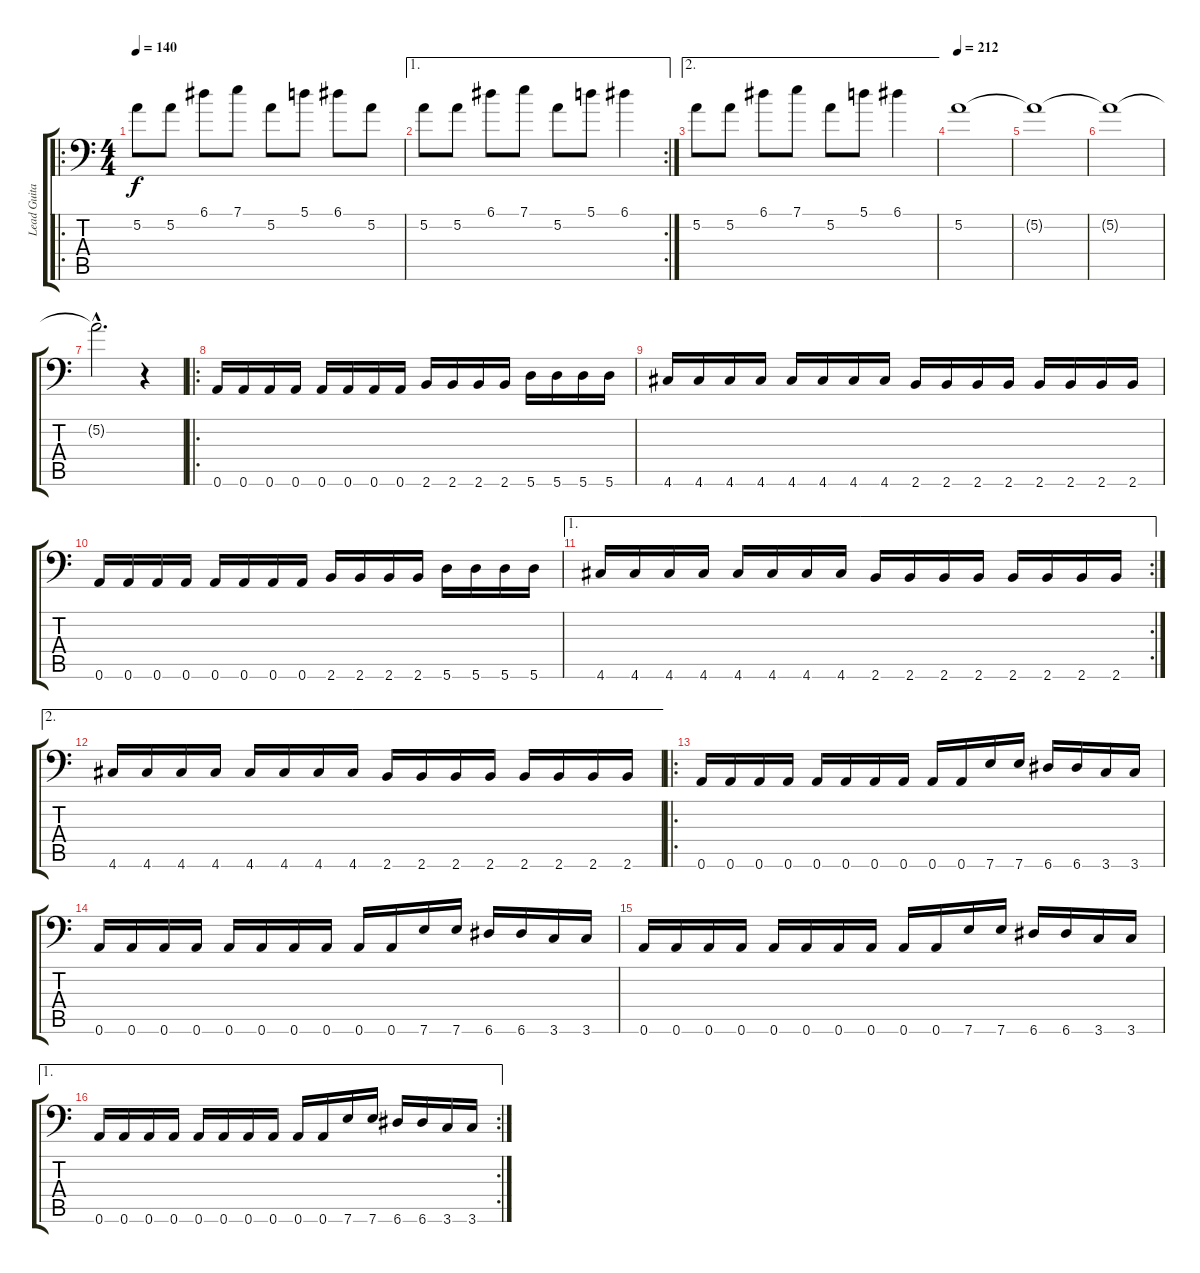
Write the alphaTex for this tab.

\track ("Lead Guitar" "Lead Guita") {instrument distortionguitar}
\staff {score tabs}
\tuning (A3 E3 C3 G2 D2 A1) {hide}
\ro
\ts (4 4)
\tempo 140
\clef f4
\ks c
5.2.8{dy f} 5.2.8 6.1.8 7.1.8 5.2.8 5.1.8 6.1.8 5.2.8 |
\ae 1
\rc 2
5.2.8 5.2.8 6.1.8 7.1.8 5.2.8 5.1.8 6.1.4 |
\ae 2
5.2.8 5.2.8 6.1.8 7.1.8 5.2.8 5.1.8 6.1.4 |
\tempo 212
5.2.1{volume 0} |
5.2{t}.1 |
5.2{t}.1 |
5.2{hac t}.2{d} r.4{volume 14} |
\ro
0.6.16 0.6.16 0.6.16 0.6.16 0.6.16 0.6.16 0.6.16 0.6.16 2.6.16 2.6.16 2.6.16 2.6.16 5.6.16 5.6.16 5.6.16 5.6.16 |
4.6.16 4.6.16 4.6.16 4.6.16 4.6.16 4.6.16 4.6.16 4.6.16 2.6.16 2.6.16 2.6.16 2.6.16 2.6.16 2.6.16 2.6.16 2.6.16 |
0.6.16 0.6.16 0.6.16 0.6.16 0.6.16 0.6.16 0.6.16 0.6.16 2.6.16 2.6.16 2.6.16 2.6.16 5.6.16 5.6.16 5.6.16 5.6.16 |
\ae 1
\rc 2
4.6.16 4.6.16 4.6.16 4.6.16 4.6.16 4.6.16 4.6.16 4.6.16 2.6.16 2.6.16 2.6.16 2.6.16 2.6.16 2.6.16 2.6.16 2.6.16 |
\ae 2
4.6.16 4.6.16 4.6.16 4.6.16 4.6.16 4.6.16 4.6.16 4.6.16 2.6.16 2.6.16 2.6.16 2.6.16 2.6.16 2.6.16 2.6.16 2.6.16 |
\ro
0.6.16 0.6.16 0.6.16 0.6.16 0.6.16 0.6.16 0.6.16 0.6.16 0.6.16 0.6.16 7.6.16 7.6.16 6.6.16 6.6.16 3.6.16 3.6.16 |
0.6.16 0.6.16 0.6.16 0.6.16 0.6.16 0.6.16 0.6.16 0.6.16 0.6.16 0.6.16 7.6.16 7.6.16 6.6.16 6.6.16 3.6.16 3.6.16 |
0.6.16 0.6.16 0.6.16 0.6.16 0.6.16 0.6.16 0.6.16 0.6.16 0.6.16 0.6.16 7.6.16 7.6.16 6.6.16 6.6.16 3.6.16 3.6.16 |
\ae 1
\rc 2
0.6.16 0.6.16 0.6.16 0.6.16 0.6.16 0.6.16 0.6.16 0.6.16 0.6.16 0.6.16 7.6.16 7.6.16 6.6.16 6.6.16 3.6.16 3.6.16
